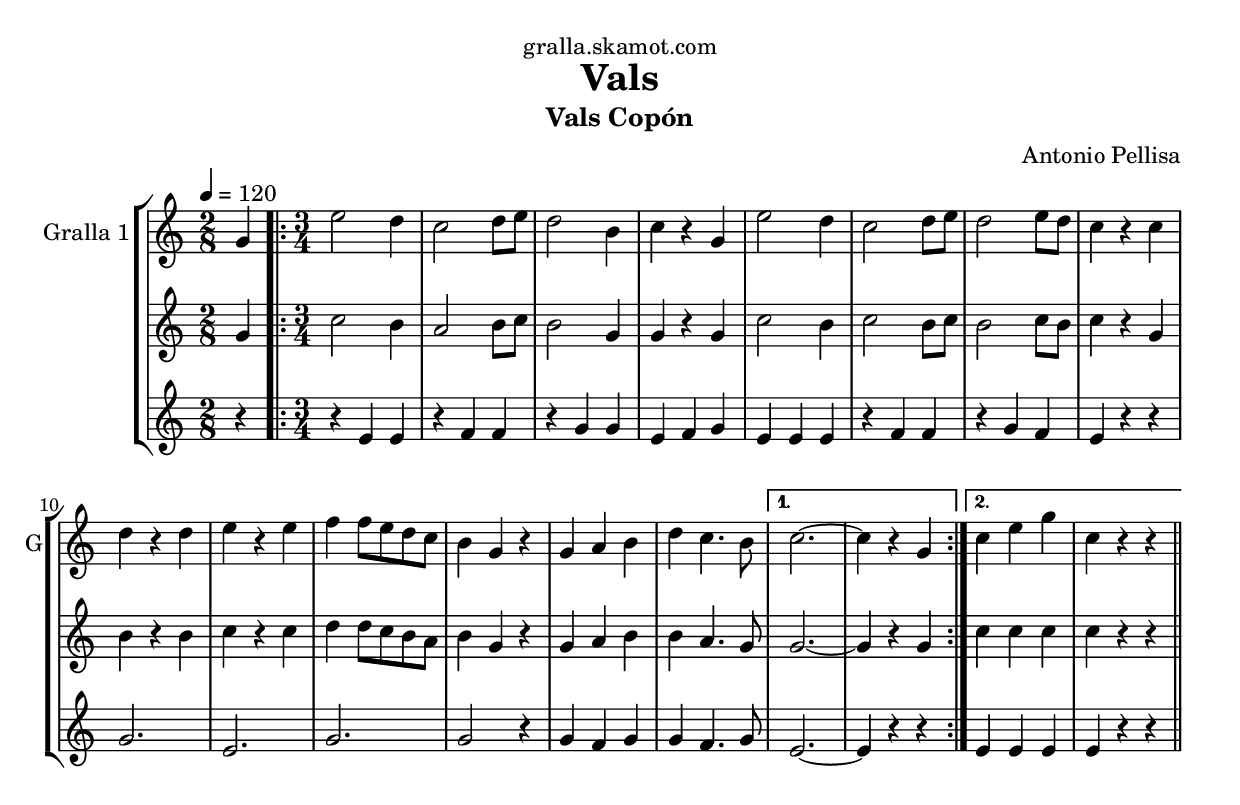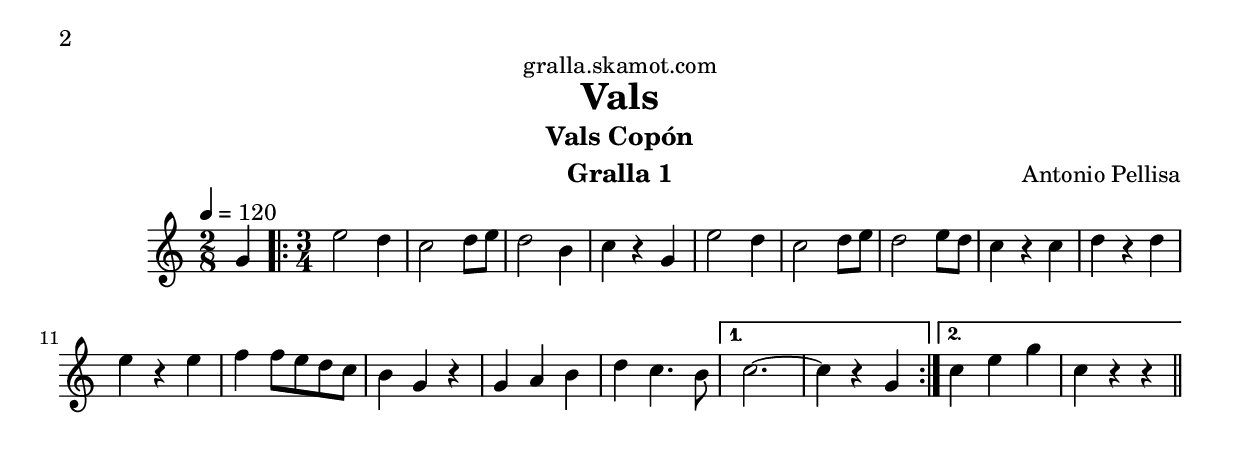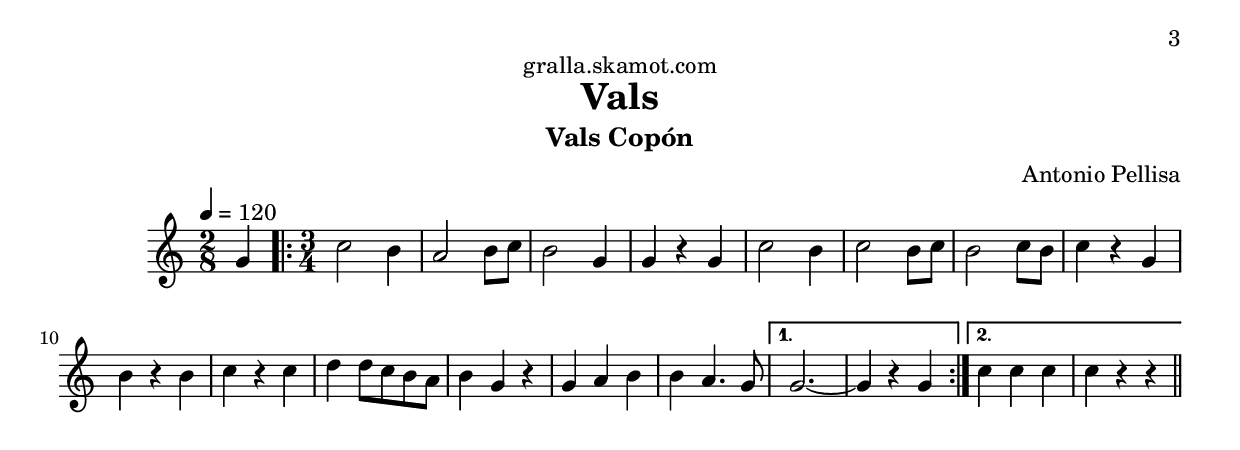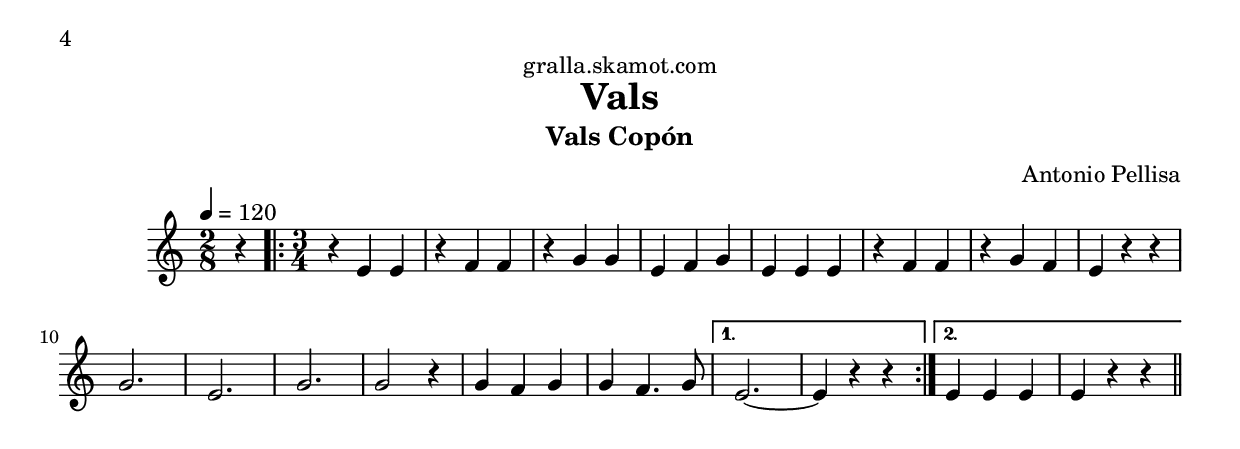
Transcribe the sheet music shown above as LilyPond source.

\version "2.16.2"

\header {
  dedication="gralla.skamot.com"
  title="Vals"
  subtitle="Vals Copón"
  subsubtitle=""
  poet=""
  meter=""
  piece=""
  composer="Antonio Pellisa"
  arranger=""
  opus=""
  instrument=""
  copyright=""
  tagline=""
}

liniaroAa =
\relative g'
{
  \tempo 4=120
  \clef treble
  \key c \major
  \time 2/8
  g4  |
  \time 3/4   \repeat volta 2 { e'2 d4  |
  c2 d8 e  |
  d2 b4  |
  %05
  c4 r g  |
  e'2 d4  |
  c2 d8 e  |
  d2 e8 d  |
  c4 r c  |
  %10
  d4 r d  |
  e4 r e  |
  f4 f8 e d c  |
  b4 g r  |
  g4 a b  |
  %15
  d4 c4. b8 }
  \alternative { { c2. ~  |
  c4 r g }
  { c4 e g  |
  c,4 r r } } \bar "||"
}

liniaroAb =
\relative g'
{
  \tempo 4=120
  \clef treble
  \key c \major
  \time 2/8
  g4  |
  \time 3/4   \repeat volta 2 { c2 b4  |
  a2 b8 c  |
  b2 g4  |
  %05
  g4 r g  |
  c2 b4  |
  c2 b8 c  |
  b2 c8 b  |
  c4 r g  |
  %10
  b4 r b  |
  c4 r c  |
  d4 d8 c b a  |
  b4 g r  |
  g4 a b  |
  %15
  b4 a4. g8 }
  \alternative { { g2. ~  |
  g4 r g }
  { c4 c c  |
  c4 r r } } \bar "||"
}

liniaroAc =
\relative e'
{
  \tempo 4=120
  \clef treble
  \key c \major
  \time 2/8
  r4  |
  \time 3/4   \repeat volta 2 { r4 e e  |
  r4 f f  |
  r4 g g  |
  %05
  e4 f g  |
  e4 e e  |
  r4 f f  |
  r4 g f  |
  e4 r r  |
  %10
  g2.  |
  e2.  |
  g2.  |
  g2 r4  |
  g4 f g  |
  %15
  g4 f4. g8 }
  \alternative { { e2. ~  |
  e4 r r }
  { e4 e e  |
  e4 r r } } \bar "||"
}

\bookpart {
  \score {
    \new StaffGroup {
      \override Score.RehearsalMark #'self-alignment-X = #LEFT
      <<
        \new Staff \with {instrumentName = #"Gralla 1" shortInstrumentName = #"G"} \liniaroAa
        \new Staff \with {instrumentName = #"" shortInstrumentName = #" "} \liniaroAb
        \new Staff \with {instrumentName = #"" shortInstrumentName = #" "} \liniaroAc
      >>
    }
    \layout {}
  }
  \score { \unfoldRepeats
    \new StaffGroup {
      \override Score.RehearsalMark #'self-alignment-X = #LEFT
      <<
        \new Staff \with {instrumentName = #"Gralla 1" shortInstrumentName = #"G"} \liniaroAa
        \new Staff \with {instrumentName = #"" shortInstrumentName = #" "} \liniaroAb
        \new Staff \with {instrumentName = #"" shortInstrumentName = #" "} \liniaroAc
      >>
    }
    \midi {
      \set Staff.midiInstrument = "oboe"
      \set DrumStaff.midiInstrument = "drums"
    }
  }
}

\bookpart {
  \header {instrument="Gralla 1"}
  \score {
    \new StaffGroup {
      \override Score.RehearsalMark #'self-alignment-X = #LEFT
      <<
        \new Staff \liniaroAa
      >>
    }
    \layout {}
  }
  \score { \unfoldRepeats
    \new StaffGroup {
      \override Score.RehearsalMark #'self-alignment-X = #LEFT
      <<
        \new Staff \liniaroAa
      >>
    }
    \midi {
      \set Staff.midiInstrument = "oboe"
      \set DrumStaff.midiInstrument = "drums"
    }
  }
}

\bookpart {
  \header {instrument=""}
  \score {
    \new StaffGroup {
      \override Score.RehearsalMark #'self-alignment-X = #LEFT
      <<
        \new Staff \liniaroAb
      >>
    }
    \layout {}
  }
  \score { \unfoldRepeats
    \new StaffGroup {
      \override Score.RehearsalMark #'self-alignment-X = #LEFT
      <<
        \new Staff \liniaroAb
      >>
    }
    \midi {
      \set Staff.midiInstrument = "oboe"
      \set DrumStaff.midiInstrument = "drums"
    }
  }
}

\bookpart {
  \header {instrument=""}
  \score {
    \new StaffGroup {
      \override Score.RehearsalMark #'self-alignment-X = #LEFT
      <<
        \new Staff \liniaroAc
      >>
    }
    \layout {}
  }
  \score { \unfoldRepeats
    \new StaffGroup {
      \override Score.RehearsalMark #'self-alignment-X = #LEFT
      <<
        \new Staff \liniaroAc
      >>
    }
    \midi {
      \set Staff.midiInstrument = "oboe"
      \set DrumStaff.midiInstrument = "drums"
    }
  }
}

